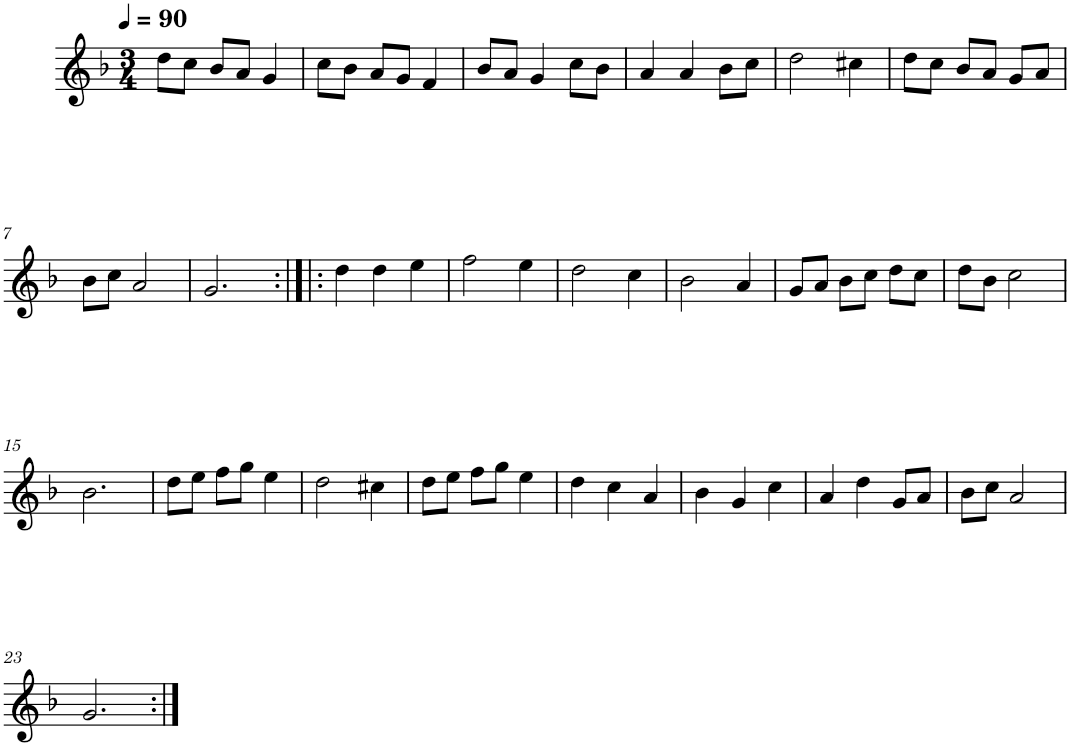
**kern
*part1
*staff1
*I"Cinq parties
*clefG2
*k[b-]
*M3/4
*MM90
=1
8dd\L
8cc\J
8b-/L
8a/J
4g/
=2
8cc\L
8b-\J
8a/L
8g/J
4f/
=3
8b-/L
8a/J
4g/
8cc\L
8b-\J
=4
4a/
4a/
8b-\L
8cc\J
=5
2dd\
4cc#X\
=6
8dd\L
8cc\J
8b-/L
8a/J
8g/L
8a/J
!!LO:LB:g=z
=7
8b-\L
8cc\J
2a/
=8
2.g/
=9:|!|:
4dd\
4dd\
4ee\
=10
2ff\
4ee\
=11
2dd\
4cc\
=12
2b-\
4a/
=13
8g/L
8a/J
8b-\L
8cc\J
8dd\L
8cc\J
=14
8dd\L
8b-\J
2cc\
!!LO:LB:g=z
=15
2.b-\
=16
8dd\L
8ee\J
8ff\L
8gg\J
4ee\
=17
2dd\
4cc#X\
=18
8dd\L
8ee\J
8ff\L
8gg\J
4ee\
=19
4dd\
4cc\
4a/
=20
4b-\
4g/
4cc\
=21
4a/
4dd\
8g/L
8a/J
=22
8b-\L
8cc\J
2a/
!!LO:LB:g=z
=23
2.g/
=:|!
*-
